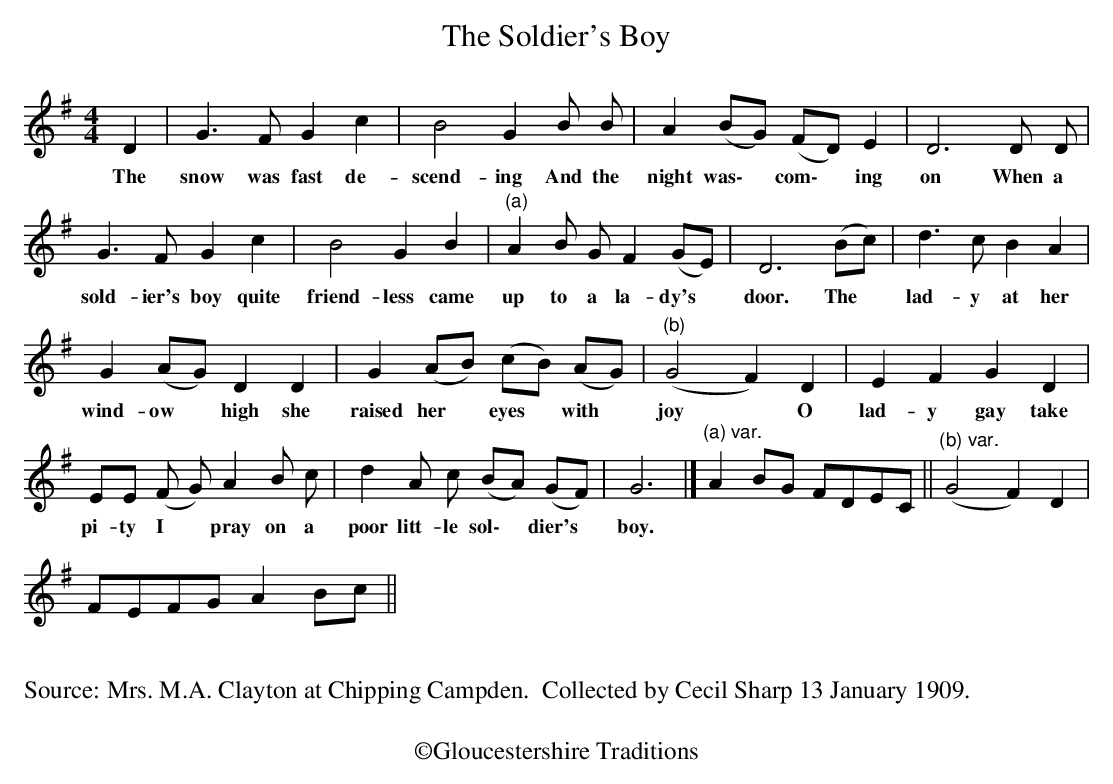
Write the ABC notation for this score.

X:1
T:The Soldier's Boy
L:1/8
M:4/4
K:G
D2 | G3 F G2 c2 | B4 G2 B B | A2 (BG) (FD) E2 | D6 D D |$ G3 F G2 c2 | B4 G2 B2 |
w: The|snow was fast de-|scend- ing And the|night was\- * com\- * ing|on When a|sold- ier's boy quite|friend- less came|
"^(a)" A2 B G F2 (GE) | D6 (Bc) | d3 c B2 A2 |$ G2 (AG) D2 D2 | G2 (AB) (cB) (AG) |
w: up to a la- dy's *|door. The *|lad- y at her|wind- ow * high she|raised her * eyes * with *|
"^(b)" (G4 F2) D2 | E2 F2 G2 D2 |$ EE (F G) A2 B c | d2 A c (BA) (GF) | G6 |]
w: joy * O|lad- y gay take|pi- ty I * pray on a|poor litt- le sol\- * dier's *|boy.|
"^(a) var." A2 BG FDEC ||"^(b) var." (G4 F2) D2 |$ FEFG A2 Bc ||
w: |||
W:
